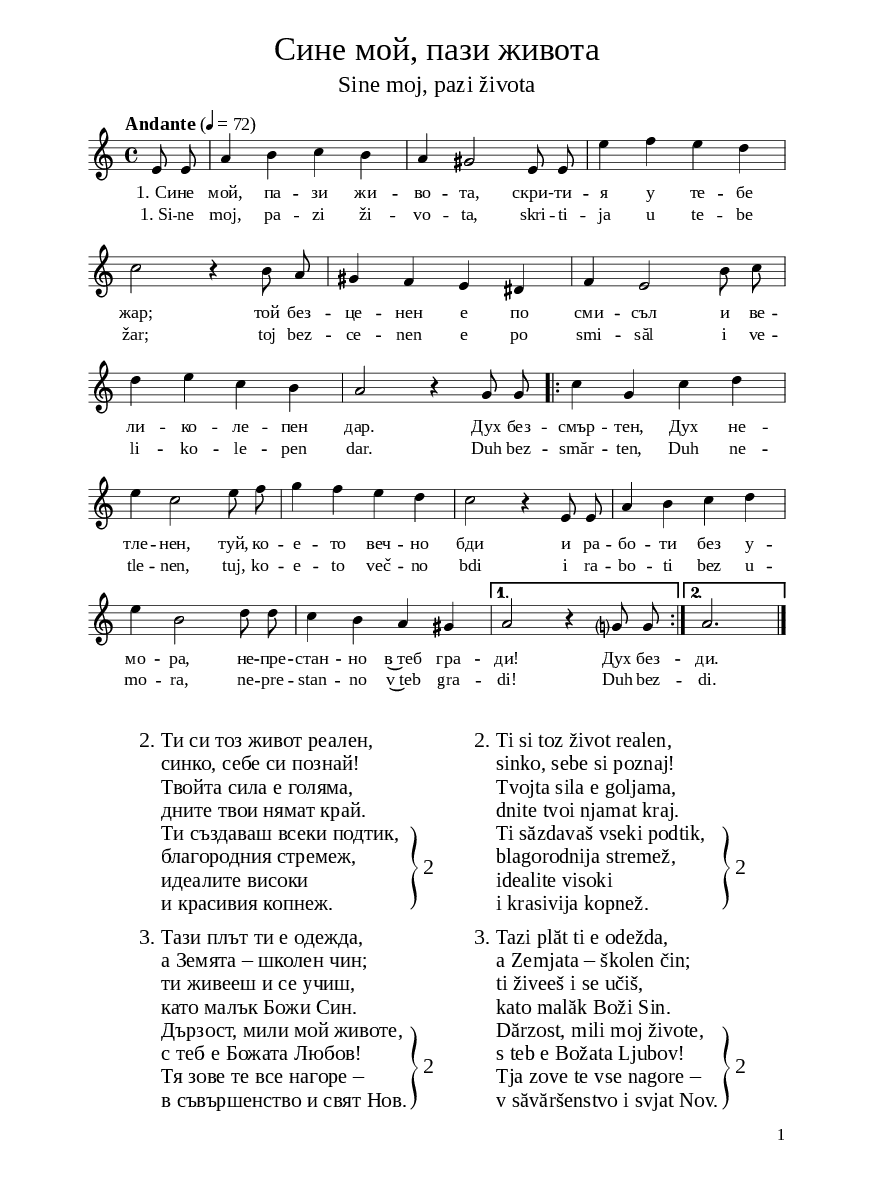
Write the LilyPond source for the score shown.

\version "2.24.4"

% include paper part and global functions
\include "include/globals.ily"

"rightBraces045" = \markup {
  \column {
    % repeat braces
    \translate #'(0 . -16.7 )
    \right-brace #40

    \translate #'(0 . -21.7 )
    \right-brace #40
  }
  \column {
    % repeat numbers
    \translate #'(0 . -17.4)
    2

    \translate #'(0 . -27.5 )
    2
  }
}

\bookpart {
  \label #'ref045
  \tocItem \markup "Сине мой, пази живота – Sine moj, pazi života"
  \include "include/bookpart-paper.ily"
  \score {
    \include "include/score-layout.ily"


    \new Voice \absolute  {
      \clef treble
      \key a \minor
      \time 4/4
      \tempoFunc "Andante" 4 "72"
      \autoBeamOff
      \partial 4


      e'8 e'8 | a'4 b' c''4 b' | a'4 gis'2 e'8 e' | e''4 f'' e''4 d'' | \break

      c''2 r4 b'8 a'  |  gis'4 f'  e'4 dis' |  f'4 e'2  b'8 c'' \break |

      d''4 e'' c''4 b' | a'2 r4 g'8 g' \repeat volta 2 {
        |  c''4 g' c''4 d'' | \break  e''4 c''2 e''8 f'' | g''4 f'' e''4 d'' | c''2 r4 e'8 e' | a'4 b'  c''4 d'' \break |

        e''4 b'2 d''8 d'' c''4 b' a'4 gis' |
      } \alternative { { a'2 r4 g'?8 g'  } { a'2. } } \bar "|."
    }

    \addlyrics {
      "1. Си" -- не мой, па -- зи жи -- во -- та, "скри-" -- ти -- я у
      те -- бе жар; той без -- це -- нен е по сми -- съл и ве --
      ли -- ко -- ле -- пен дар. Дух без -- смър -- тен, Дух не -- тле -- нен,
      туй, ко -- е -- то веч -- но бди и ра -- бо -- ти без у --
      мо -- ра, не -- пре -- стан -- но в~теб гра -- ди! Дух без -- ди.
    }

    \addlyrics {
      "1. Si" -- ne moj, pa -- zi ži -- vo -- ta, skri -- ti -- ja u
      te -- be žar; toj bez -- ce -- nen e po smi -- săl i ve --
      li -- ko -- le -- pen dar. Duh bez -- smăr -- ten, Duh ne -- tle -- nen,
      tuj, ko -- e -- to več -- no bdi i ra -- bo -- ti bez u --
      mo -- ra, ne -- pre -- stan -- no v~teb gra -- di! Duh bez -- di.
    }
    \header {
      title = \titleFunc "Сине мой, пази живота" "Sine moj, pazi života"
    }

    \midi{}

  } % score

  \markup \empty-two

  \markup \abs-fontsize #10 {
    \hspace #7
    \override #`(baseline-skip . ,bgCoupletBaselineSkip)
    \column {

      \line { 2. Ти си тоз живот реален, }

      \line {   "   " синко, себе си познай! }

      \line {   "   " Твойта сила е голяма, }

      \line {   "   " дните твои нямат край. }

      \line {   "   " Ти създаваш всеки подтик, }

      \line {   "   " благородния стремеж,}

      \line {   "   " идеалите високи}

      \line {   "   " и красивия копнеж.}
      \vspace #0.5

      \line {   3. Тази плът ти е одежда,}

      \line {   "   " а Земята – школен чин;}

      \line {   "   " ти живееш и се учиш,}

      \line {   "   " като малък Божи Син.}

      \line {   "   " Дързост, мили мой животе,}

      \line {   "   " с теб е Божата Любов!}

      \line {   "   " Тя зове те все нагоре –}

      \line {   "   " в съвършенство и свят Нов.}
    }\"rightBraces045"

    \hspace #5
    \override #`(baseline-skip . ,bgCoupletBaselineSkip)
    \column {


      \line { 2. Ti si toz život realen, }

      \line {   "   " sinko, sebe si poznaj! }

      \line {   "   " Tvojta sila e goljama, }

      \line {   "   " dnite tvoi njamat kraj. }

      \line {   "   " Ti săzdavaš vseki podtik, }

      \line {   "   " blagorodnija stremež,}

      \line {   "   " idealite visoki}

      \line {   "   " i krasivija kopnež.}
      \vspace #0.5

      \line {   3. Tazi plăt ti e odežda,}

      \line {   "   " a Zemjata – školen čin;}

      \line {   "   " ti živeeš i se učiš,}

      \line {   "   " kato malăk Boži Sin.}

      \line {   "   " Dărzost, mili moj živote,}

      \line {   "   " s teb e Božata Ljubov!}

      \line {   "   " Tja zove te vse nagore –}

      \line {   "   " v săvăršenstvo i svjat Nov.}
    } \"rightBraces045" %column
  } % markup

  \pageBreak

  % include foreign translation(s) of the song
  \version "2.24.4"

\markup \fill-line { \fontsize #deTitleFontSize "Mein Sohn, bewahre das Leben" }
\markup \null
\markup \null
\markup \abs-fontsize #10 {
  \hspace #25
  \override #`(baseline-skip . ,deCoupletBaselineSkip)

  \column {

    \line {  1. Mein Sohn, bewahre das Leben, }

    \line { "   "die in dir verborgene Glut. }

    \line { "   "Es ist seinem Sinn nach kostbar}

    \line { "   "und ein herrliches Geschenk! }

    \line { "   "Unsterblicher, unvergänglicher Geist,}

    \line { "   "der, der ewig wacht }

    \line { "   "und unermüdlich arbeitet,}

    \line { "   "unaufhörlich in dir erschafft.}
     \vspace #0.5

    \line { 2. Du bist dieses wirkliche Leben; }

    \line { "   "Sohn, erkenne dich! }

    \line { "   "Deine Kraft ist groß,}

    \line { "   "deine Tage haben kein Ende. }

    \line { "   "Du erschaffst jede Regung, }

    \line { "   "das edle Streben, }

    \line { "   "die hohen Ideale }

    \line { "   "und die schöne Sehnsucht.}
    \vspace #0.5

    \line { 3. Dieses Fleisch ist dein Gewand,}

    \line { "   "und die Erde eine Schulbank.}

    \line { "   "Du lebst und lernst, }

    \line { "   "wie ein kleiner Sohn Gottes. }

    \line { "   "Kühnheit, mein liebes Leben,}

    \line { "   "mit dir ist die göttliche Liebe! }

    \line { "   "Sie ruft dich immer nach oben}

    \line { "   "in die Vollkommenheit und in die neue Welt.}
  }
}


} % bookpart
